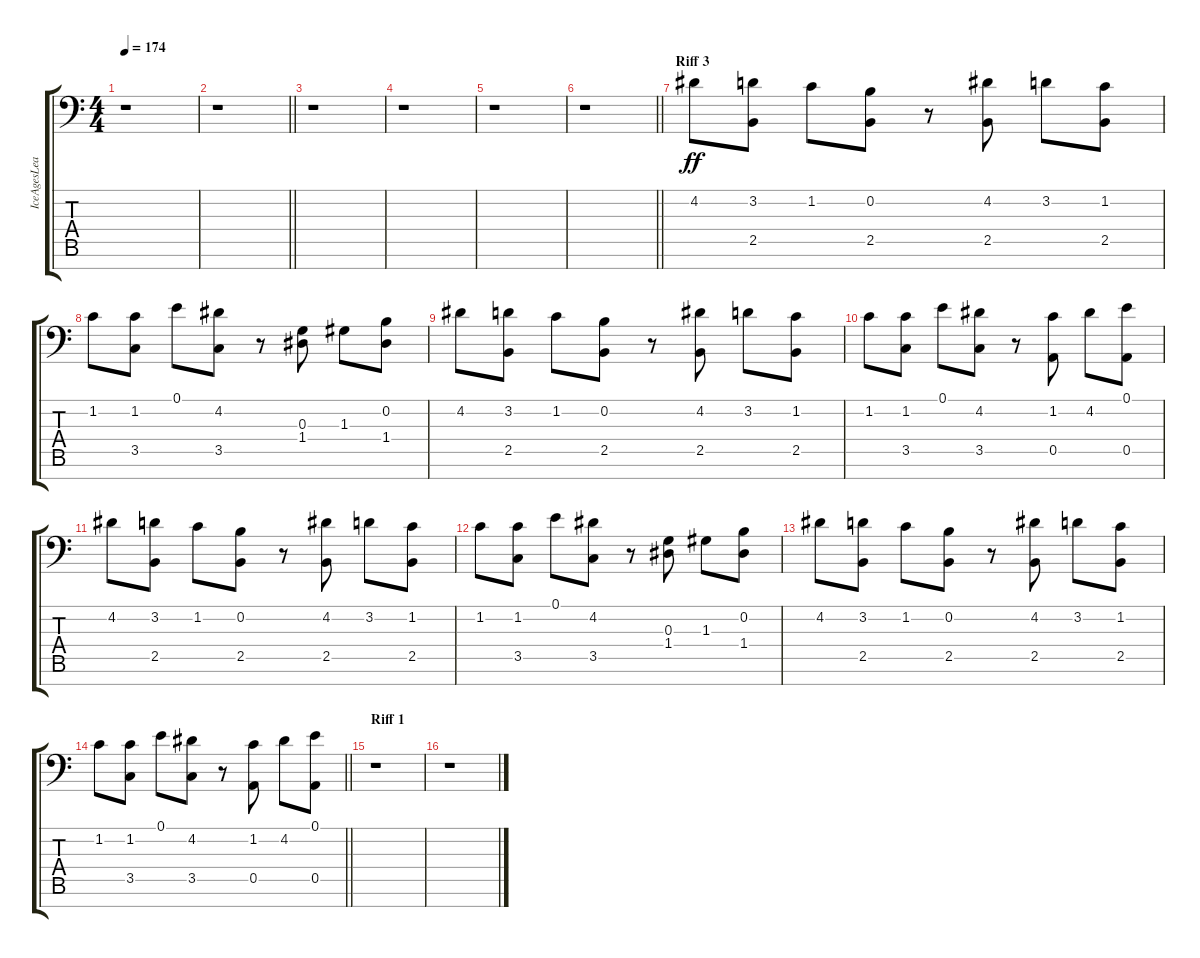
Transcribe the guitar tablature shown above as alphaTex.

\track ("IceAgesLead" "IceAgesLea") {instrument lead5charang}
\staff {score tabs}
\tuning (E4 B3 G3 D3 A2 E2 C-1) {hide}
\ts (4 4)
\tempo 174
\clef f4
\ks c
r.1{dy ff} |
\barLineRight lightlight
r.1 |
r.1 |
r.1 |
r.1 |
\barLineRight lightlight
r.1 |
\section ("" "Riff 3")
4.2.8 (3.2 2.5).8 1.2.8 (0.2 2.5).8 r.8 (4.2 2.5).8 3.2.8 (1.2 2.5).8 |
1.2.8 (1.2 3.5).8 0.1.8 (4.2 3.5).8 r.8 (0.3 1.4).8 1.3.8 (0.2 1.4).8 |
4.2.8 (3.2 2.5).8 1.2.8 (0.2 2.5).8 r.8 (4.2 2.5).8 3.2.8 (1.2 2.5).8 |
1.2.8 (1.2 3.5).8 0.1.8 (4.2 3.5).8 r.8 (1.2 0.5).8 4.2.8 (0.1 0.5).8 |
4.2.8 (3.2 2.5).8 1.2.8 (0.2 2.5).8 r.8 (4.2 2.5).8 3.2.8 (1.2 2.5).8 |
1.2.8 (1.2 3.5).8 0.1.8 (4.2 3.5).8 r.8 (0.3 1.4).8 1.3.8 (0.2 1.4).8 |
4.2.8 (3.2 2.5).8 1.2.8 (0.2 2.5).8 r.8 (4.2 2.5).8 3.2.8 (1.2 2.5).8 |
\barLineRight lightlight
1.2.8 (1.2 3.5).8 0.1.8 (4.2 3.5).8 r.8 (1.2 0.5).8 4.2.8 (0.1 0.5).8 |
\section ("" "Riff 1")
r.1 |
r.1
